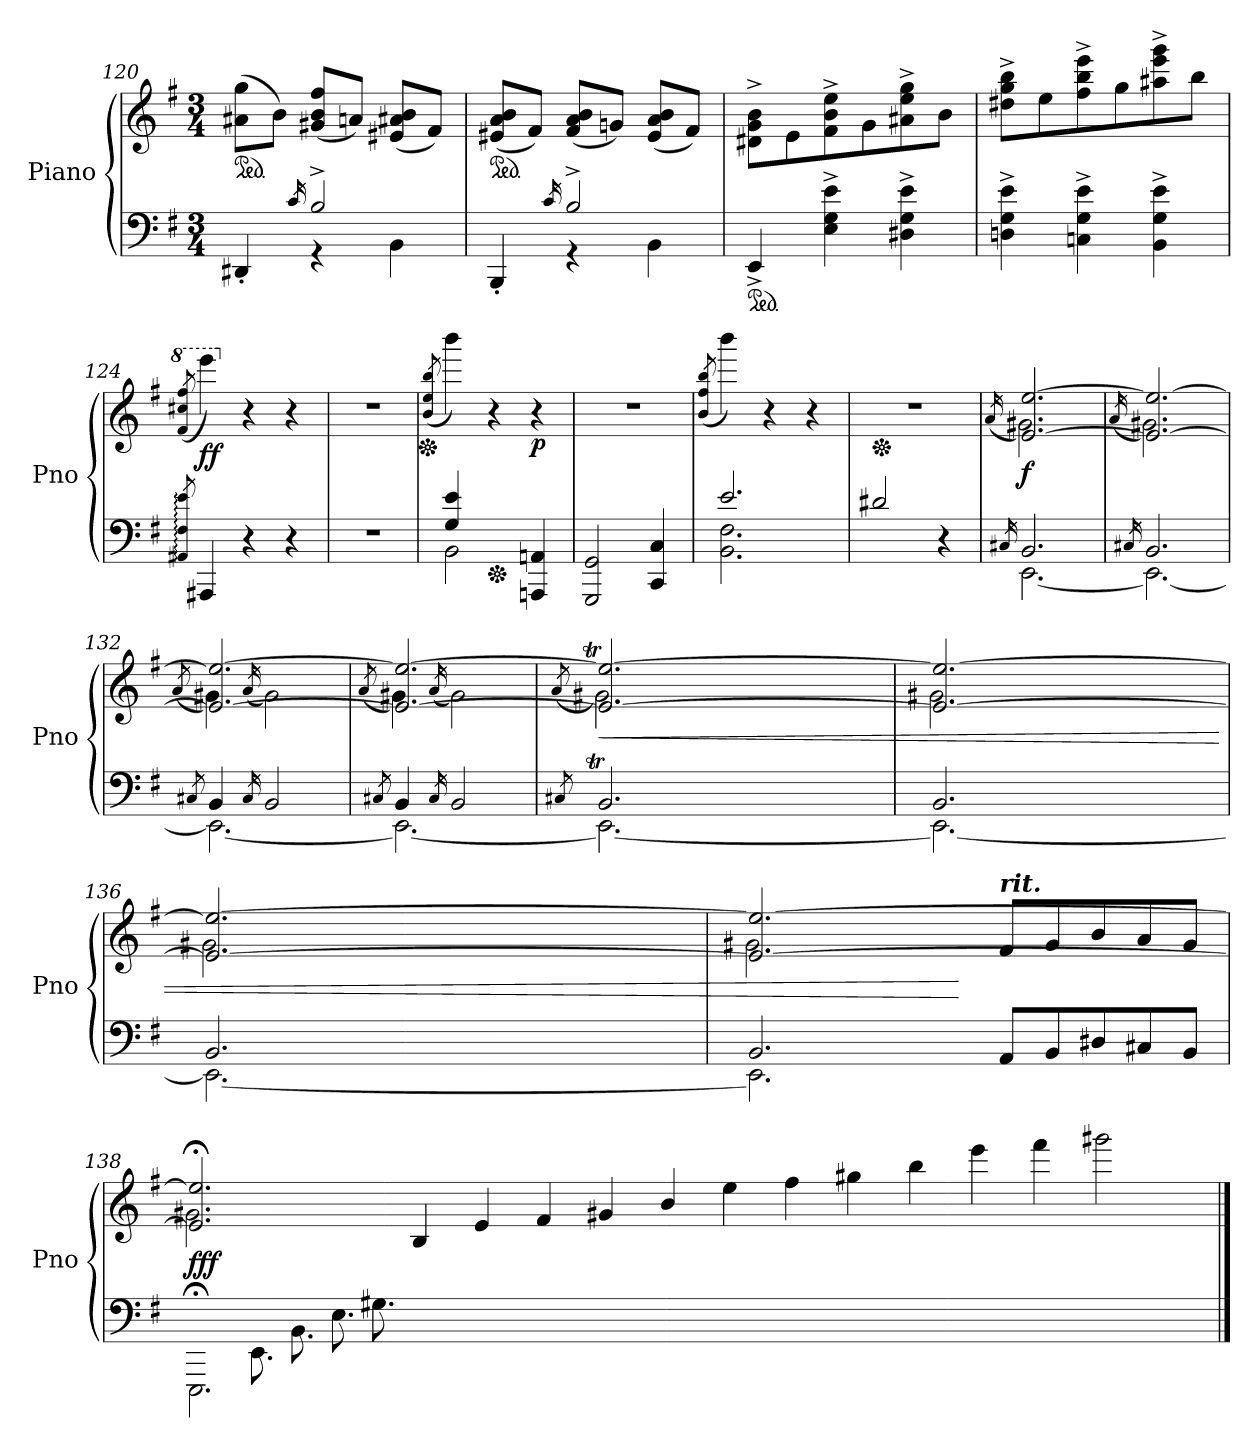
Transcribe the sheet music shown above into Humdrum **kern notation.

**kern	**kern	**dynam
*part1	*part1	*part1
*staff2	*staff1	*staff1/2
*I"Piano	*	*
*I'Pno	*	*
*clefF4	*clefG2	*
*k[f#]	*k[f#]	*
*M3/4	*M3/4	*
=120	=120	=120
*^	*	*
*	*	*ped	*
4DD#X'/	4ryy	(8a#X\ 8gg\L	.
.	.	8b\J)	.
16qc/	.	.	.
2B^/	4r	(8g#X/ 8b/ 8ff#/L	.
.	.	8an/J)	.
.	4BB\	(8e#X/ 8a#X/ 8b/L	.
.	.	8f#/J)	.
!!LO:LB:g=z
=121	=121	=121	=121
*	*	*ped	*
4BBB'/	4ryy	(8e#X/ 8a/ 8b/L	.
.	.	8f#/J)	.
16qc/	.	.	.
2B^/	4r	(8f#/ 8a/ 8b/L	.
.	.	8gn/J)	.
.	4BB\	(8e#/ 8a/ 8b/L	.
.	.	8f#/J)	.
*v	*v	*	*
=122	=122	=122
*ped	*	*
!	!	!LO:DY:b
4EE^/	8d#X\^ 8g\^ 8b\^L	other-dynamics
.	8e\	.
4E\^ 4G\^ 4e\^	8f#\^ 8b\^ 8ee\^	.
.	8g\	.
4D#X\^ 4G\^ 4e\^	8a#X\^ 8ee\^ 8gg\^	.
.	8b\J	.
=123	=123	=123
4Dn\^ 4G\^ 4e\^	8dd#X\^ 8gg\^ 8bb\^L	.
.	8ee\	.
4Cn\^ 4G\^ 4e\^	8ff#\^ 8bb\^ 8eee\^	.
.	8gg\	.
4BB\^ 4G\^ 4e\^	8aa#X\^ 8eee\^ 8ggg\^	.
.	8bb\J	.
=124	=124	=124
*	*8va	*
8qAA#X/: 8qF#/: 8qe/:	(>8qff#/ 8qccc#X/ 8qfff#/	.
!	!	!LO:DY:b
4AAA#X/	4eeee\)	ff
*	*X8va	*
4r	4r	.
4r	4r	.
=125	=125	=125
2.r	2.r	.
=126	=126	=126
*	*Xped	*
.	(>8qb/ 8qee/ 8qbb/	.
*^	*	*
4G/ 4e/	2BB:\	4bbb\)	.
*Xped	*	*	*
4ryy	.	4r	.
!	!	!	!LO:DY:b
4AAAn/ 4AAn/	4ryy	4r	p
*v	*v	*	*
=127	=127	=127
2GGG/ 2GG/	2.r	.
4CC/ 4C/	.	.
=128	=128	=128
.	(>8qb/ 8qff#/ 8qbb/	.
*^	*	*
2.e:/	2.BB\ 2.F#\	4bbb\)	.
.	.	4r	.
.	.	4r	.
*v	*v	*	*
=129	=129	=129
*	*Xped	*
2d#X/	2.r	.
4r	.	.
!!LO:LB:g=z
=130	=130	=130
*	*^	*
16qC#X/	.	(16qa/	.
*^	*	*	*
!	!	!	!	!LO:DY:b
2.BB/	[2.EE\	[2.e/ [2.ee/	2.g#X\)	f
=131	=131	=131	=131	=131
16qC#X/	.	.	(16qa/	.
2.BB/	2.EE\_	2.e/_ 2.ee/_	2.g#X\)	.
=132	=132	=132	=132	=132
8qC#X/	.	.	(8qa/	.
4BB/	2.EE\_	2.e/_ 2.ee/_	4g#X\)	.
16qC#/	.	.	(16qa/	.
2BB/	.	.	2g#\)	.
=133	=133	=133	=133	=133
8qC#X/	.	.	(8qa/	.
4BB/	2.EE\_	2.e/_ 2.ee/_	4g#X\)	.
16qC#/	.	.	(16qa/	.
2BB/	.	.	2g#\)	.
*v	*v	*	*	*
=134	=134	=134	=134
8qC#X/	.	(8qa/	.
*^	*	*	*
*	*^	*v	*v	*
*	*	*Xtuplet	*	*
*	*	*	*^	*
!	!	!	!	!	!LO:HP:b
*	*	*	*	*^	*
*	*	*	*	*	*Xtuplet	*
2.BB/	2.EE\_	24.C#tyy	2.e/_ 2.ee/_	2.g#X\)	24.aTyy	<
.	.	24.BByy	.	.	24.g#yy	.
.	.	24.C#yy	.	.	24.ayy	.
.	.	24.BByy	.	.	24.g#yy	.
.	.	24.C#yy	.	.	24.ayy	.
.	.	24.BByy	.	.	24.g#yy	.
.	.	24.C#yy	.	.	24.ayy	.
.	.	24.BByy	.	.	24.g#yy	.
.	.	24.C#yy	.	.	24.ayy	.
.	.	24.BByy	.	.	24.g#yy	.
.	.	24.C#yy	.	.	24.ayy	.
.	.	24.BByy	.	.	24.g#yy	.
!!LO:LB:g=z	!!	!!
=135	=135	=135	=135	=135	=135	=135
2.BB/	2.EE\_	24.C#Xyy	2.e/_ 2.ee/_	2.g#X\	24.ayy	.
.	.	24.BByy	.	.	24.g#yy	.
.	.	24.C#yy	.	.	24.ayy	.
.	.	24.BByy	.	.	24.g#yy	.
.	.	24.C#yy	.	.	24.ayy	.
.	.	24.BByy	.	.	24.g#yy	.
.	.	24.C#yy	.	.	24.ayy	.
.	.	24.BByy	.	.	24.g#yy	.
.	.	24.C#yy	.	.	24.ayy	.
.	.	24.BByy	.	.	24.g#yy	.
.	.	24.C#yy	.	.	24.ayy	.
.	.	24.BByy	.	.	24.g#yy	.
=136	=136	=136	=136	=136	=136	=136
2.BB/	2.EE\_	24.C#Xyy	2.e/_ 2.ee/_	2.g#X\	24.ayy	.
.	.	24.BByy	.	.	24.g#yy	.
.	.	24.C#yy	.	.	24.ayy	.
.	.	24.BByy	.	.	24.g#yy	.
.	.	24.C#yy	.	.	24.ayy	.
.	.	24.BByy	.	.	24.g#yy	.
.	.	24.C#yy	.	.	24.ayy	.
.	.	24.BByy	.	.	24.g#yy	.
.	.	24.C#yy	.	.	24.ayy	.
.	.	24.BByy	.	.	24.g#yy	.
.	.	24.C#yy	.	.	24.ayy	.
.	.	24.BByy	.	.	24.g#yy	.
=137	=137	=137	=137	=137	=137	=137
2.BB/	2.EE\]	24.C#Xyy	2.e/_ 2.ee/_	2.g#X\	24.ayy	.
.	.	24.BByy	.	.	24.g#yy	.
.	.	24.C#yy	.	.	24.ayy	.
.	.	24.BByy	.	.	24.g#TTTyy	.
.	.	24.C#yy	.	.	24.ayy	.
.	.	24.BByy	.	.	24.g#yy	[
!	!	!	!	!	!LO:TX:a:Bi:t=rit.	!
!	!	!	!	!	!	!LO:DY:b
.	.	40%3AA/L	.	.	40%3f#/L	other-dynamics
.	.	40%3BB/	.	.	40%3g#/	.
.	.	40%3D#X/	.	.	40%3b/	.
.	.	40%3C#X/	.	.	40%3a/	.
.	.	40%3BB/J	.	.	40%3g#/J	.
!!LO:LB:g=z
=138	=138	=138	=138	=138	=138	=138
!	!	!	!	!	!	!LO:DY:b
*	*v	*v	*	*	*	*
*	*	*	*v	*v	*
2.EEE;\	4ryy	2.e/];< 2.ee/];<	2.g#X\	fff
.	12.EE\	.	.	.
.	12.BB\	.	.	.
.	12.E\	.	.	.
.	12.G#X\	.	.	.
2.ryy	1ryy	4B/	1ryy	.
.	.	4e/	.	.
.	.	4f#/	.	.
2ryy	.	4g#X/	.	.
.	1ryy	4b/	1ryy	.
2ryy	.	4ee\	.	.
.	.	4ff#\	.	.
2ryy	.	4gg#X\	.	.
.	1ryy	4bb\	1ryy	.
2.ryy	.	4eee\	.	.
.	.	4fff#\	.	.
.	.	2ggg#X\	.	.
4ryy	4ryy	.	4ryy	.
*v	*v	*	*	*
*	*v	*v	*
==	==	==
*-	*-	*-
